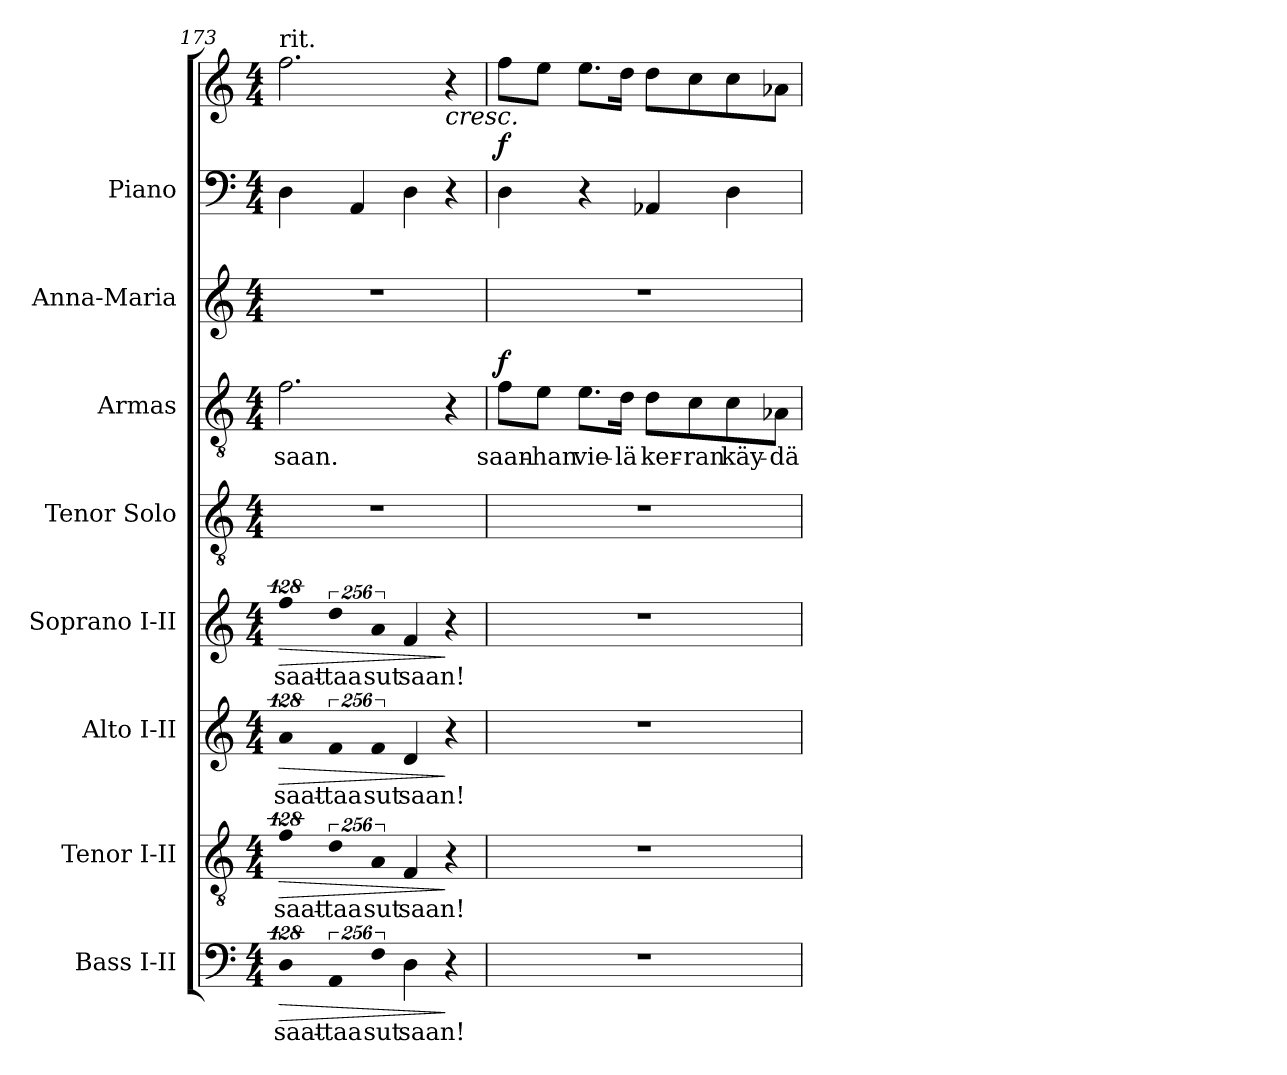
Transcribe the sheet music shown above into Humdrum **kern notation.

**kern	**text	**dynam	**kern	**text	**dynam	**kern	**text	**dynam	**kern	**text	**dynam	**kern	**kern	**text	**dynam	**kern	**kern	**kern	**dynam
*part8	*part8	*part8	*part7	*part7	*part7	*part6	*part6	*part6	*part5	*part5	*part5	*part4	*part3	*part3	*part3	*part2	*part1	*part1	*part1
*staff9	*staff9	*staff9	*staff8	*staff8	*staff8	*staff7	*staff7	*staff7	*staff6	*staff6	*staff6	*staff5	*staff4	*staff4	*staff4	*staff3	*staff2	*staff1	*staff1/2
*I"Bass I-II	*	*	*I"Tenor I-II	*	*	*I"Alto I-II	*	*	*I"Soprano I-II	*	*	*I"Tenor Solo	*I"Armas	*	*	*I"Anna-Maria	*I"Piano	*	*
*I'B.	*	*	*I'T.	*	*	*I'A.	*	*	*I'S.	*	*	*I'T. Solo	*I'Armas	*	*	*I'A-M	*I'Pno.	*	*
!!LO:PB:g=z
*clefF4	*	*	*clefGv2	*	*	*clefG2	*	*	*clefG2	*	*	*clefGv2	*clefGv2	*	*	*clefG2	*clefF4	*clefG2	*
*	*	*	*ITrd7c12	*	*	*	*	*	*	*	*	*ITrd7c12	*ITrd7c12	*	*	*	*	*	*
*k[]	*	*	*k[]	*	*	*k[]	*	*	*k[]	*	*	*k[]	*k[]	*	*	*k[]	*k[]	*k[]	*
*C:	*	*	*C:	*	*	*C:	*	*	*C:	*	*	*C:	*C:	*	*	*C:	*C:	*C:	*
*M4/4	*	*	*M4/4	*	*	*M4/4	*	*	*M4/4	*	*	*M4/4	*M4/4	*	*	*M4/4	*M4/4	*M4/4	*
=173	=173	=173	=173	=173	=173	=173	=173	=173	=173	=173	=173	=173	=173	=173	=173	=173	=173	=173	=173
!LO:N:vis=4	!	!	!	!	!	!	!	!	!	!	!	!	!	!	!	!	!	!	!
!	!LO:LY:b:color=#000000	!LO:HP:b	!LO:N:vis=4	!	!	!	!	!	!	!	!	!	!	!	!	!	!	!	!
!	!	!	!	!LO:LY:b:color=#000000	!LO:HP:b	!LO:N:vis=4	!	!	!	!	!	!	!	!	!	!	!	!	!
!	!	!	!	!	!	!	!LO:LY:b:color=#000000	!LO:HP:b	!LO:N:vis=4	!	!	!	!	!	!	!	!	!	!
!	!	!	!	!	!	!	!	!	!	!LO:LY:b:color=#000000	!LO:HP:b	!	!	!	!	!	!	!	!
!	!	!	!	!	!	!	!	!	!	!	!	!	!	!	!	!	!	!LO:TX:t=rit.	!
!	!	!	!	!	!	!	!	!	!	!	!	!	!	!LO:LY:b:color=#000000	!	!	!	!	!
512%85Di\	saat-	>	512%85Fi\	saat-	>	512%85ai/	saat-	>	512%85ffi\	saat-	>	1r	2.Fi\	saan.	.	1r	4Di\	2.ffi\	.
!LO:N:vis=4	!	!	!	!	!	!	!	!	!	!	!	!	!	!	!	!	!	!	!
!	!LO:LY:b:color=#000000	!	!LO:N:vis=4	!	!	!	!	!	!	!	!	!	!	!	!	!	!	!	!
!	!	!	!	!LO:LY:b:color=#000000	!	!LO:N:vis=4	!	!	!	!	!	!	!	!	!	!	!	!	!
!	!	!	!	!	!	!	!LO:LY:b:color=#000000	!	!LO:N:vis=4	!	!	!	!	!	!	!	!	!	!
!	!	!	!	!	!	!	!	!	!	!LO:LY:b:color=#000000	!	!	!	!	!	!	!	!	!
1024%171AAi/	-taa	.	1024%171Di\	-taa	.	1024%171fi/	-taa	.	1024%171ddi\	-taa	.	.	.	.	.	.	.	.	.
.	.	.	.	.	.	.	.	.	.	.	.	.	.	.	.	.	4AAi/	.	[
!LO:N:vis=4	!	!	!	!	!	!	!	!	!	!	!	!	!	!	!	!	!	!	!
!	!LO:LY:b:color=#000000	!	!LO:N:vis=4	!	!	!	!	!	!	!	!	!	!	!	!	!	!	!	!
!	!	!	!	!LO:LY:b:color=#000000	!	!LO:N:vis=4	!	!	!	!	!	!	!	!	!	!	!	!	!
!	!	!	!	!	!	!	!LO:LY:b:color=#000000	!	!LO:N:vis=4	!	!	!	!	!	!	!	!	!	!
!	!	!	!	!	!	!	!	!	!	!LO:LY:b:color=#000000	!	!	!	!	!	!	!	!	!
1024%171Fi\	sut	.	1024%171AAi/	sut	.	1024%171fi/	sut	.	1024%171ai/	sut	.	.	.	.	.	.	.	.	.
!	!LO:LY:b:color=#000000	!	!	!	!	!	!	!	!	!	!	!	!	!	!	!	!	!	!
!	!	!	!	!LO:LY:b:color=#000000	!	!	!	!	!	!	!	!	!	!	!	!	!	!	!
!	!	!	!	!	!	!	!LO:LY:b:color=#000000	!	!	!	!	!	!	!	!	!	!	!	!
!	!	!	!	!	!	!	!	!	!	!LO:LY:b:color=#000000	!	!	!	!	!	!	!	!	!
4Di\	saan!	.	4FFi/	saan!	.	4di/	saan!	.	4fi/	saan!	.	.	.	.	.	.	4Di\	.	.
!	!	!	!	!	!	!	!	!	!	!	!	!	!	!	!	!	!	!	!LO:HP:b
4r	.	]	4r	.	]	4r	.	]	4r	.	]	.	4r	.	.	.	4r	4r	<
=174	=174	=174	=174	=174	=174	=174	=174	=174	=174	=174	=174	=174	=174	=174	=174	=174	=174	=174	=174
*	*	*	*	*	*	*	*	*	*	*	*	*	*	*	*	*	*	*MM102	*
!	!	!	!	!	!	!	!	!	!	!	!	!	!	!LO:LY:b:color=#000000	!	!	!	!	!
1r	.	.	1r	.	.	1r	.	.	1r	.	.	1r	8Fi\L	saan-	f	1r	4Di\	8ffi\L	f
!	!	!	!	!	!	!	!	!	!	!	!	!	!	!LO:LY:b:color=#000000	!	!	!	!	!
.	.	.	.	.	.	.	.	.	.	.	.	.	8Ei\J	-han	.	.	.	8eei\J	.
!	!	!	!	!	!	!	!	!	!	!	!	!	!	!LO:LY:b:color=#000000	!	!	!	!	!
.	.	.	.	.	.	.	.	.	.	.	.	.	8.Ei\L	vie-	.	.	4r	8.eei\L	.
!	!	!	!	!	!	!	!	!	!	!	!	!	!	!LO:LY:b:color=#000000	!	!	!	!	!
.	.	.	.	.	.	.	.	.	.	.	.	.	16Di\Jk	-lä	.	.	.	16ddi\Jk	.
!	!	!	!	!	!	!	!	!	!	!	!	!	!	!LO:LY:b:color=#000000	!	!	!	!	!
.	.	.	.	.	.	.	.	.	.	.	.	.	8Di\L	ker-	.	.	4AA-Xi/	8ddi\L	.
!	!	!	!	!	!	!	!	!	!	!	!	!	!	!LO:LY:b:color=#000000	!	!	!	!	!
.	.	.	.	.	.	.	.	.	.	.	.	.	8Ci\	-ran	.	.	.	8cci\	.
!	!	!	!	!	!	!	!	!	!	!	!	!	!	!LO:LY:b:color=#000000	!	!	!	!	!
.	.	.	.	.	.	.	.	.	.	.	.	.	8Ci\	käy-	.	.	4Di\	8cci\	.
!	!	!	!	!	!	!	!	!	!	!	!	!	!	!LO:LY:b:color=#000000	!	!	!	!	!
.	.	.	.	.	.	.	.	.	.	.	.	.	8AA-Xi\J	-dä	.	.	.	8a-Xi\J	.
=	=	=	=	=	=	=	=	=	=	=	=	=	=	=	=	=	=	=	=
*-	*-	*-	*-	*-	*-	*-	*-	*-	*-	*-	*-	*-	*-	*-	*-	*-	*-	*-	*-
